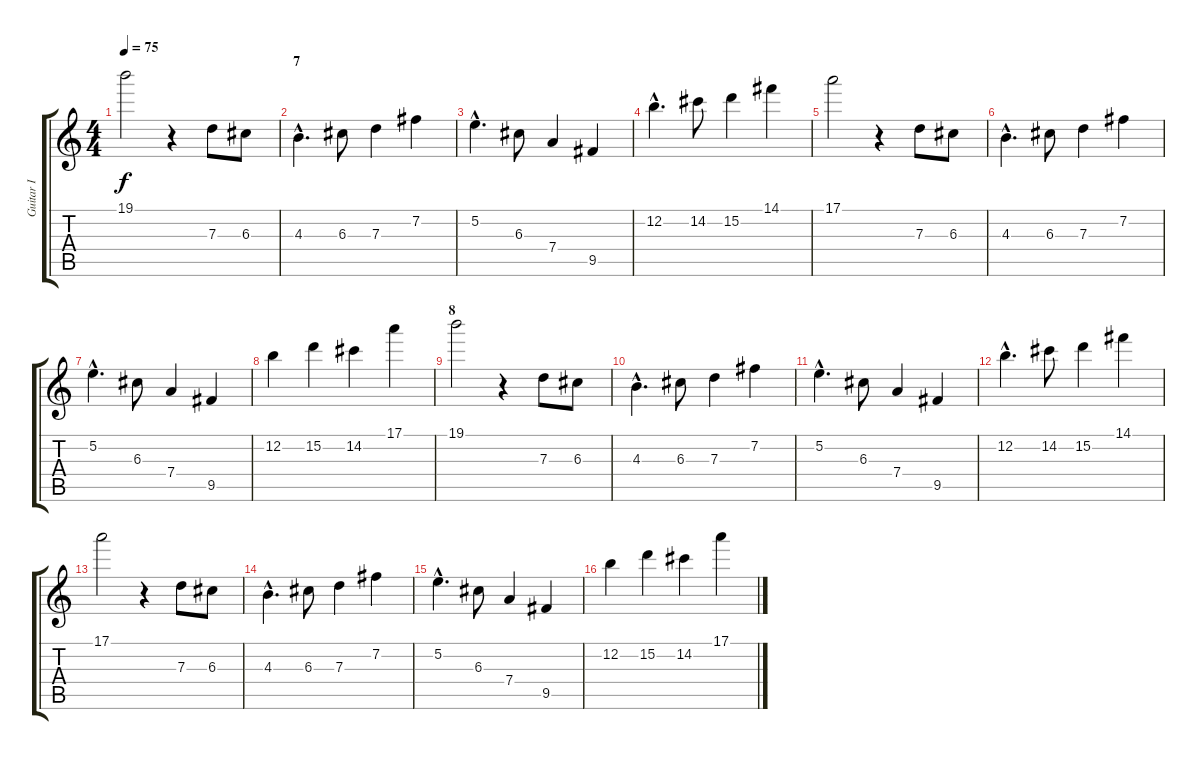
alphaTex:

\track ("Guitar I" "Guitar I") {instrument overdrivenguitar}
\staff {score tabs}
\tuning (E4 B3 G3 D3 A2 E2) {hide}
\ts (4 4)
\tempo 75
\clef g2
\ks c
19.1.2{dy f} r.4 7.3.8 6.3.8 |
\section ("" "7")
4.3{hac}.4{d} 6.3.8 7.3.4 7.2.4 |
5.2{hac}.4{d} 6.3.8 7.4.4 9.5.4 |
12.2{hac}.4{d} 14.2.8 15.2.4 14.1.4 |
17.1.2 r.4 7.3.8 6.3.8 |
4.3{hac}.4{d} 6.3.8 7.3.4 7.2.4 |
5.2{hac}.4{d} 6.3.8 7.4.4 9.5.4 |
12.2.4 15.2.4 14.2.4 17.1.4 |
\section ("" "8")
19.1.2 r.4 7.3.8 6.3.8 |
4.3{hac}.4{d} 6.3.8 7.3.4 7.2.4 |
5.2{hac}.4{d} 6.3.8 7.4.4 9.5.4 |
12.2{hac}.4{d} 14.2.8 15.2.4 14.1.4 |
17.1.2 r.4 7.3.8 6.3.8 |
4.3{hac}.4{d} 6.3.8 7.3.4 7.2.4 |
5.2{hac}.4{d} 6.3.8 7.4.4 9.5.4 |
12.2.4 15.2.4 14.2.4 17.1.4
